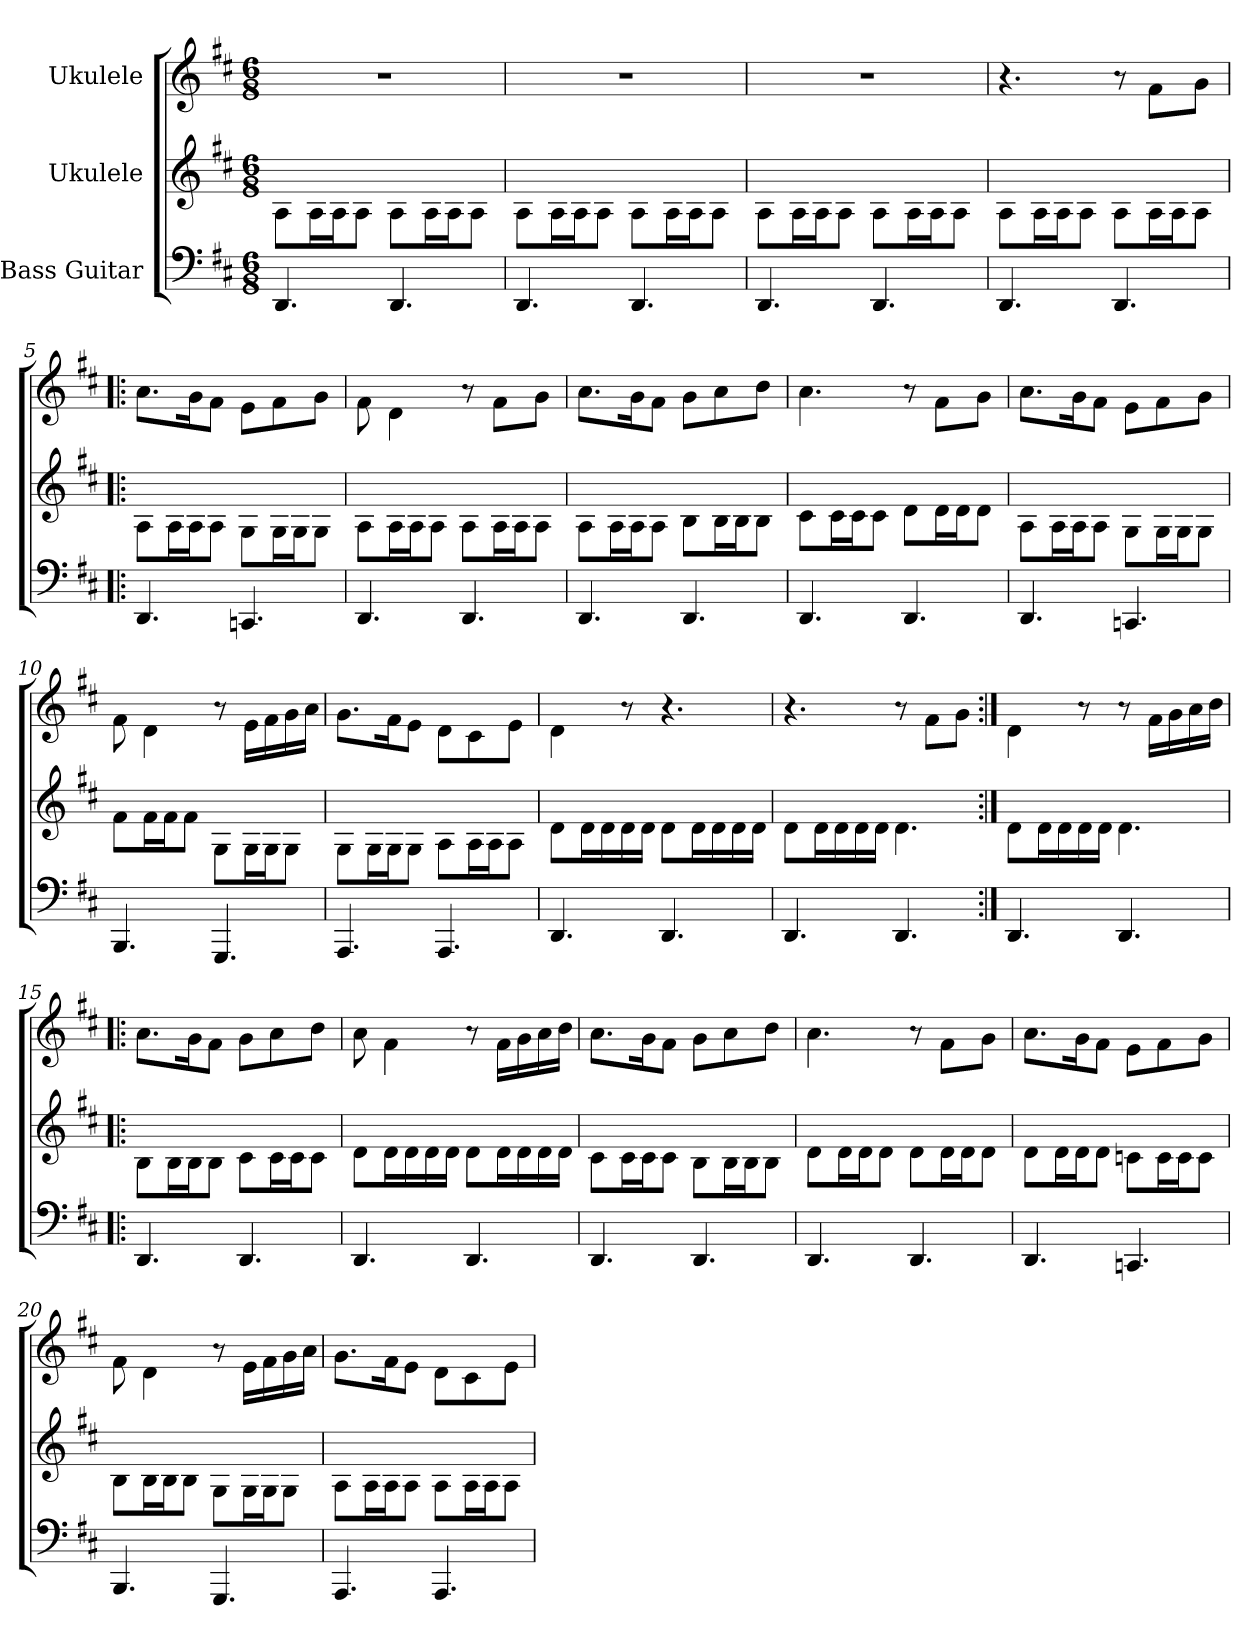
**kern	**kern	**kern
*part3	*part2	*part1
*staff3	*staff2	*staff1
*I"Bass Guitar	*I"Ukulele	*I"Ukulele
!!LO:PB:g=z
*stria4	*stria4	*stria4
*	*	*
*k[f#c#]	*k[f#c#]	*k[f#c#]
*D:	*D:	*D:
*M6/8	*M6/8	*M6/8
=1	=1	=1
!	!	!LO:N:vis=1
4.DDi/	8Aj\L	2.r
.	16Aj\L	.
.	16Aj\J	.
.	8Aj\J	.
4.DDi/	8Aj\L	.
.	16Aj\L	.
.	16Aj\J	.
.	8Aj\J	.
=2	=2	=2
!	!	!LO:N:vis=1
4.DDi/	8Aj\L	2.r
.	16Aj\L	.
.	16Aj\J	.
.	8Aj\J	.
4.DDi/	8Aj\L	.
.	16Aj\L	.
.	16Aj\J	.
.	8Aj\J	.
=3	=3	=3
!	!	!LO:N:vis=1
4.DDi/	8Aj\L	2.r
.	16Aj\L	.
.	16Aj\J	.
.	8Aj\J	.
4.DDi/	8Aj\L	.
.	16Aj\L	.
.	16Aj\J	.
.	8Aj\J	.
=4	=4	=4
4.DDi/	8Aj\L	4.r
.	16Aj\L	.
.	16Aj\J	.
.	8Aj\J	.
4.DDi/	8Aj\L	8r
.	16Aj\L	8f#Z\L
.	16Aj\J	.
.	8Aj\J	8gZ\J
!!LO:LB:g=z
=5!|:	=5!|:	=5!|:
4.DDi/	8Aj\L	8.aZ\L
.	16Aj\L	.
.	16Aj\J	16gZ\k
.	8Aj\J	8f#Z\J
4.CCni/	8Gj\L	8eZ\L
.	16Gj\L	8f#Z\
.	16Gj\J	.
.	8Gj\J	8gZ\J
=6	=6	=6
4.DDi/	8Aj\L	8f#Z\
.	16Aj\L	4dZ\
.	16Aj\J	.
.	8Aj\J	.
4.DDi/	8Aj\L	8r
.	16Aj\L	8f#Z\L
.	16Aj\J	.
.	8Aj\J	8gZ\J
=7	=7	=7
4.DDi/	8Aj\L	8.aZ\L
.	16Aj\L	.
.	16Aj\J	16gZ\k
.	8Aj\J	8f#Z\J
4.DDi/	8Bj\L	8gZ\L
.	16Bj\L	8aZ\
.	16Bj\J	.
.	8Bj\J	8bZ\J
=8	=8	=8
4.DDi/	8c#j\L	4.aZ\
.	16c#j\L	.
.	16c#j\J	.
.	8c#j\J	.
4.DDi/	8dj\L	8r
.	16dj\L	8f#Z\L
.	16dj\J	.
.	8dj\J	8gZ\J
=9	=9	=9
4.DDi/	8Aj\L	8.aZ\L
.	16Aj\L	.
.	16Aj\J	16gZ\k
.	8Aj\J	8f#Z\J
4.CCni/	8Gj\L	8eZ\L
.	16Gj\L	8f#Z\
.	16Gj\J	.
.	8Gj\J	8gZ\J
!!LO:LB:g=z
=10	=10	=10
4.BBBi/	8f#j\L	8f#Z\
.	16f#j\L	4dZ\
.	16f#j\J	.
.	8f#j\J	.
4.GGGi/	8Gj\L	8r
.	16Gj\L	16eZ\LL
.	16Gj\J	16f#Z\
.	8Gj\J	16gZ\
.	.	16aZ\JJ
=11	=11	=11
4.AAAi/	8Gj\L	8.gZ\L
.	16Gj\L	.
.	16Gj\J	16f#Z\k
.	8Gj\J	8eZ\J
4.AAAi/	8Aj\L	8dZ\L
.	16Aj\L	8c#Z\
.	16Aj\J	.
.	8Aj\J	8eZ\J
=12	=12	=12
4.DDi/	8dj\L	4dZ\
.	16dj\L	.
.	16dj\	.
.	16dj\	8r
.	16dj\JJ	.
4.DDi/	8dj\L	4.r
.	16dj\L	.
.	16dj\	.
.	16dj\	.
.	16dj\JJ	.
=13	=13	=13
4.DDi/	8dj\L	4.r
.	16dj\L	.
.	16dj\	.
.	16dj\	.
.	16dj\JJ	.
4.DDi/	4.dj\	8r
.	.	8f#Z\L
.	.	8gZ\J
!!LO:PB:g=z
=14:|!	=14:|!	=14:|!
4.DDi/	8dj\L	4dZ\
.	16dj\L	.
.	16dj\	.
.	16dj\	8r
.	16dj\JJ	.
4.DDi/	4.dj\	8r
.	.	16f#Z\LL
.	.	16gZ\
.	.	16aZ\
.	.	16bZ\JJ
=15!|:	=15!|:	=15!|:
4.DDi/	8Bj\L	8.aZ\L
.	16Bj\L	.
.	16Bj\J	16gZ\k
.	8Bj\J	8f#Z\J
4.DDi/	8c#j\L	8gZ\L
.	16c#j\L	8aZ\
.	16c#j\J	.
.	8c#j\J	8bZ\J
=16	=16	=16
4.DDi/	8dj\L	8aZ\
.	16dj\L	4f#Z\
.	16dj\	.
.	16dj\	.
.	16dj\JJ	.
4.DDi/	8dj\L	8r
.	16dj\L	16f#Z\LL
.	16dj\	16gZ\
.	16dj\	16aZ\
.	16dj\JJ	16bZ\JJ
=17	=17	=17
4.DDi/	8c#j\L	8.aZ\L
.	16c#j\L	.
.	16c#j\J	16gZ\k
.	8c#j\J	8f#Z\J
4.DDi/	8Bj\L	8gZ\L
.	16Bj\L	8aZ\
.	16Bj\J	.
.	8Bj\J	8bZ\J
!!LO:LB:g=z
=18	=18	=18
4.DDi/	8dj\L	4.aZ\
.	16dj\L	.
.	16dj\J	.
.	8dj\J	.
4.DDi/	8dj\L	8r
.	16dj\L	8f#Z\L
.	16dj\J	.
.	8dj\J	8gZ\J
=19	=19	=19
4.DDi/	8dj\L	8.aZ\L
.	16dj\L	.
.	16dj\J	16gZ\k
.	8dj\J	8f#Z\J
4.CCni/	8cj\L	8eZ\L
.	16cj\L	8f#Z\
.	16cj\J	.
.	8cj\J	8gZ\J
=20	=20	=20
4.BBBi/	8Bj\L	8f#Z\
.	16Bj\L	4dZ\
.	16Bj\J	.
.	8Bj\J	.
4.GGGi/	8Gj\L	8r
.	16Gj\L	16eZ\LL
.	16Gj\J	16f#Z\
.	8Gj\J	16gZ\
.	.	16aZ\JJ
=21	=21	=21
4.AAAi/	8Aj\L	8.gZ\L
.	16Aj\L	.
.	16Aj\J	16f#Z\k
.	8Aj\J	8eZ\J
4.AAAi/	8Aj\L	8dZ\L
.	16Aj\L	8c#Z\
.	16Aj\J	.
.	8Aj\J	8eZ\J
=	=	=
*-	*-	*-
